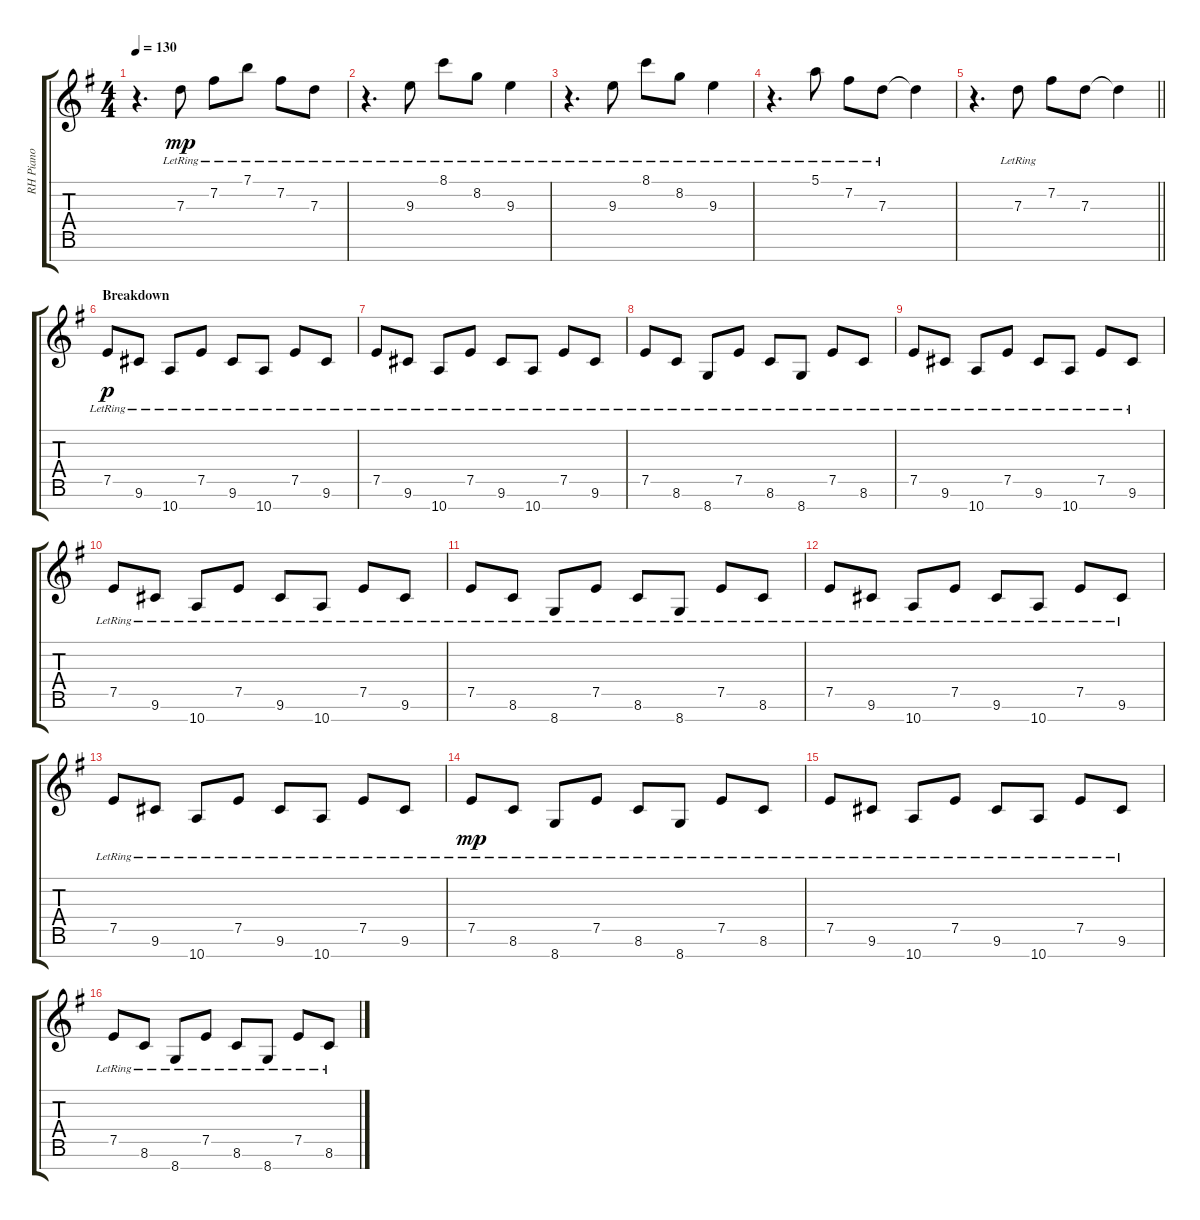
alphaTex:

\track ("RH Piano" "RH Piano") {instrument acousticgrandpiano}
\staff {score tabs}
\tuning (E5 B4 G4 D4 A3 E3 B2) {hide}
\ts (4 4)
\tempo 130
\clef g2
\ks g
r.4{d dy mp} 7.3{lr}.8 7.2{lr}.8 7.1{lr}.8 7.2{lr}.8 7.3{lr}.8 |
r.4{d} 9.3{lr}.8 8.1{lr}.8 8.2{lr}.8 9.3{lr}.4 |
r.4{d} 9.3{lr}.8 8.1{lr}.8 8.2{lr}.8 9.3{lr}.4 |
r.4{d} 5.1{lr}.8 7.2{lr}.8 7.3{lr}.8 7.3{t}.4 |
\barLineRight lightlight
r.4{d} 7.3{lr}.8 7.2.8 7.3.8 7.3{t}.4 |
\section ("" "Breakdown")
7.5{lr}.8{dy p} 9.6{lr}.8 10.7{lr}.8 7.5{lr}.8 9.6{lr}.8 10.7{lr}.8 7.5{lr}.8 9.6{lr}.8 |
7.5{lr}.8 9.6{lr}.8 10.7{lr}.8 7.5{lr}.8 9.6{lr}.8 10.7{lr}.8 7.5{lr}.8 9.6{lr}.8 |
7.5{lr}.8 8.6{lr}.8 8.7{lr}.8 7.5{lr}.8 8.6{lr}.8 8.7{lr}.8 7.5{lr}.8 8.6{lr}.8 |
7.5{lr}.8 9.6{lr}.8 10.7{lr}.8 7.5{lr}.8 9.6{lr}.8 10.7{lr}.8 7.5{lr}.8 9.6{lr}.8 |
7.5{lr}.8 9.6{lr}.8 10.7{lr}.8 7.5{lr}.8 9.6{lr}.8 10.7{lr}.8 7.5{lr}.8 9.6{lr}.8 |
7.5{lr}.8 8.6{lr}.8 8.7{lr}.8 7.5{lr}.8 8.6{lr}.8 8.7{lr}.8 7.5{lr}.8 8.6{lr}.8 |
7.5{lr}.8 9.6{lr}.8 10.7{lr}.8 7.5{lr}.8 9.6{lr}.8 10.7{lr}.8 7.5{lr}.8 9.6{lr}.8 |
7.5{lr}.8 9.6{lr}.8 10.7{lr}.8 7.5{lr}.8 9.6{lr}.8 10.7{lr}.8 7.5{lr}.8 9.6{lr}.8 |
7.5{lr}.8{dy mp} 8.6{lr}.8 8.7{lr}.8 7.5{lr}.8 8.6{lr}.8 8.7{lr}.8 7.5{lr}.8 8.6{lr}.8 |
7.5{lr}.8 9.6{lr}.8 10.7{lr}.8 7.5{lr}.8 9.6{lr}.8 10.7{lr}.8 7.5{lr}.8 9.6{lr}.8 |
7.5{lr}.8 8.6{lr}.8 8.7{lr}.8 7.5{lr}.8 8.6{lr}.8 8.7{lr}.8 7.5{lr}.8 8.6{lr}.8
